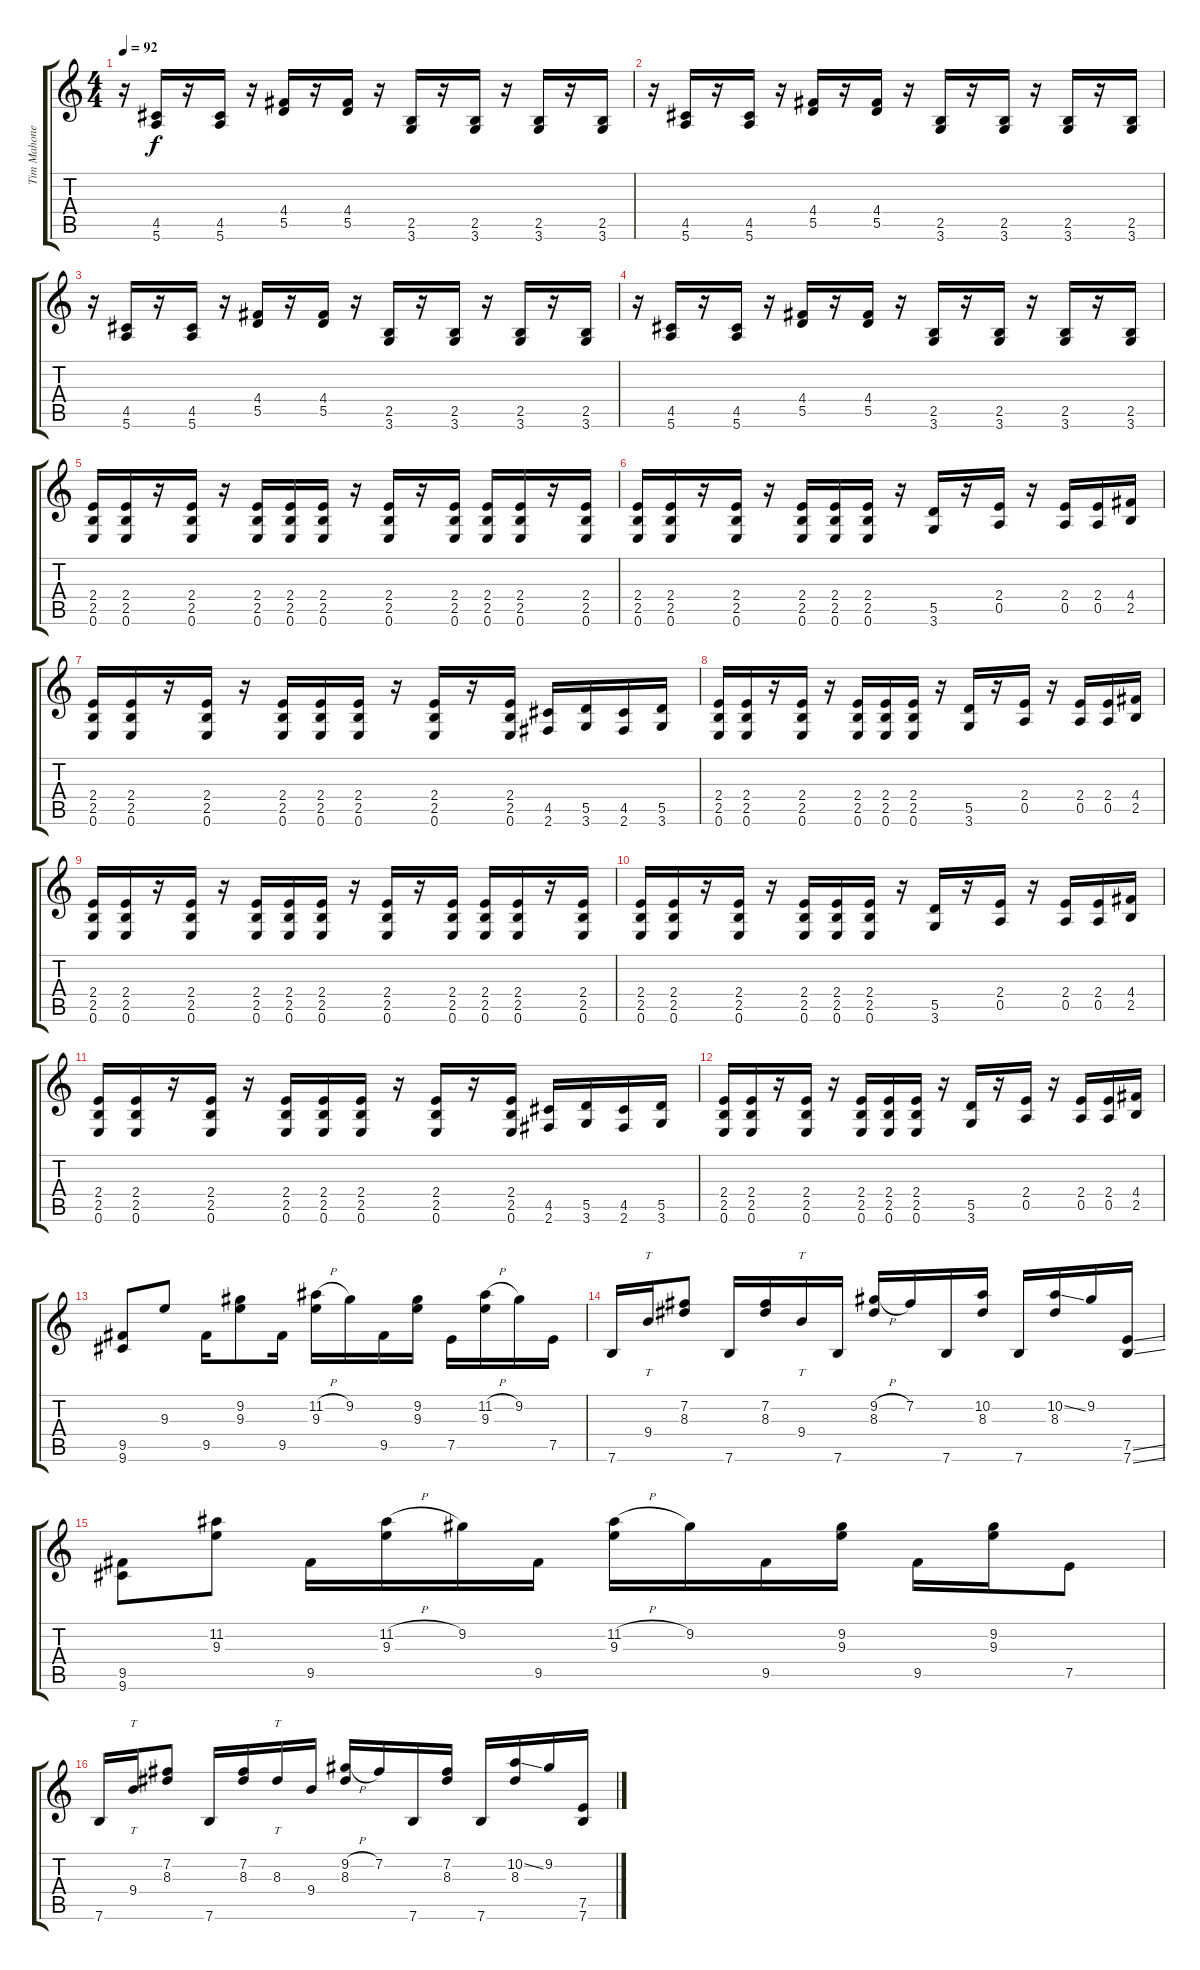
\track ("Tim Mahoney" "Tim Mahone") {instrument overdrivenguitar}
\staff {score tabs}
\tuning (E4 B3 G3 D3 A2 E2) {hide}
\ts (4 4)
\tempo 92
\clef g2
\ks c
r.16{dy f} (4.5 5.6).16 r.16 (4.5 5.6).16 r.16 (4.4 5.5).16 r.16 (4.4 5.5).16 r.16 (2.5 3.6).16 r.16 (2.5 3.6).16 r.16 (2.5 3.6).16 r.16 (2.5 3.6).16 |
r.16 (4.5 5.6).16 r.16 (4.5 5.6).16 r.16 (4.4 5.5).16 r.16 (4.4 5.5).16 r.16 (2.5 3.6).16 r.16 (2.5 3.6).16 r.16 (2.5 3.6).16 r.16 (2.5 3.6).16 |
r.16 (4.5 5.6).16 r.16 (4.5 5.6).16 r.16 (4.4 5.5).16 r.16 (4.4 5.5).16 r.16 (2.5 3.6).16 r.16 (2.5 3.6).16 r.16 (2.5 3.6).16 r.16 (2.5 3.6).16 |
r.16 (4.5 5.6).16 r.16 (4.5 5.6).16 r.16 (4.4 5.5).16 r.16 (4.4 5.5).16 r.16 (2.5 3.6).16 r.16 (2.5 3.6).16 r.16 (2.5 3.6).16 r.16 (2.5 3.6).16 |
(2.4 2.5 0.6).16 (2.4 2.5 0.6).16 r.16 (2.4 2.5 0.6).16 r.16 (2.4 2.5 0.6).16 (2.4 2.5 0.6).16 (2.4 2.5 0.6).16 r.16 (2.4 2.5 0.6).16 r.16 (2.4 2.5 0.6).16 (2.4 2.5 0.6).16 (2.4 2.5 0.6).16 r.16 (2.4 2.5 0.6).16 |
(2.4 2.5 0.6).16 (2.4 2.5 0.6).16 r.16 (2.4 2.5 0.6).16 r.16 (2.4 2.5 0.6).16 (2.4 2.5 0.6).16 (2.4 2.5 0.6).16 r.16 (5.5 3.6).16 r.16 (2.4 0.5).16 r.16 (2.4 0.5).16 (2.4 0.5).16 (4.4 2.5).16 |
(2.4 2.5 0.6).16 (2.4 2.5 0.6).16 r.16 (2.4 2.5 0.6).16 r.16 (2.4 2.5 0.6).16 (2.4 2.5 0.6).16 (2.4 2.5 0.6).16 r.16 (2.4 2.5 0.6).16 r.16 (2.4 2.5 0.6).16 (4.5 2.6).16 (5.5 3.6).16 (4.5 2.6).16 (5.5 3.6).16 |
(2.4 2.5 0.6).16 (2.4 2.5 0.6).16 r.16 (2.4 2.5 0.6).16 r.16 (2.4 2.5 0.6).16 (2.4 2.5 0.6).16 (2.4 2.5 0.6).16 r.16 (5.5 3.6).16 r.16 (2.4 0.5).16 r.16 (2.4 0.5).16 (2.4 0.5).16 (4.4 2.5).16 |
(2.4 2.5 0.6).16 (2.4 2.5 0.6).16 r.16 (2.4 2.5 0.6).16 r.16 (2.4 2.5 0.6).16 (2.4 2.5 0.6).16 (2.4 2.5 0.6).16 r.16 (2.4 2.5 0.6).16 r.16 (2.4 2.5 0.6).16 (2.4 2.5 0.6).16 (2.4 2.5 0.6).16 r.16 (2.4 2.5 0.6).16 |
(2.4 2.5 0.6).16 (2.4 2.5 0.6).16 r.16 (2.4 2.5 0.6).16 r.16 (2.4 2.5 0.6).16 (2.4 2.5 0.6).16 (2.4 2.5 0.6).16 r.16 (5.5 3.6).16 r.16 (2.4 0.5).16 r.16 (2.4 0.5).16 (2.4 0.5).16 (4.4 2.5).16 |
(2.4 2.5 0.6).16 (2.4 2.5 0.6).16 r.16 (2.4 2.5 0.6).16 r.16 (2.4 2.5 0.6).16 (2.4 2.5 0.6).16 (2.4 2.5 0.6).16 r.16 (2.4 2.5 0.6).16 r.16 (2.4 2.5 0.6).16 (4.5 2.6).16 (5.5 3.6).16 (4.5 2.6).16 (5.5 3.6).16 |
(2.4 2.5 0.6).16 (2.4 2.5 0.6).16 r.16 (2.4 2.5 0.6).16 r.16 (2.4 2.5 0.6).16 (2.4 2.5 0.6).16 (2.4 2.5 0.6).16 r.16 (5.5 3.6).16 r.16 (2.4 0.5).16 r.16 (2.4 0.5).16 (2.4 0.5).16 (4.4 2.5).16 |
(9.5 9.6).8 9.3.8 9.5.16 (9.2 9.3).8 9.5.16 (11.2{h} 9.3).16 9.2.16 9.5.16 (9.2 9.3).16 7.5.16 (11.2{h} 9.3).16 9.2.16 7.5.16 |
7.6.16 9.4.16{tt} (7.2 8.3).8 7.6.16 (7.2 8.3).16 9.4.16{tt} 7.6.16 (9.2{h} 8.3).16 7.2.16 7.6.16 (10.2 8.3).16 7.6.16 (10.2{ss} 8.3).16 9.2.16 (7.5{ss} 7.6{ss}).16 |
(9.5 9.6).8 (11.2 9.3).8 9.5.16 (11.2{h} 9.3).16 9.2.16 9.5.16 (11.2{h} 9.3).16 9.2.16 9.5.16 (9.2 9.3).16 9.5.16 (9.2 9.3).16 7.5.8 |
7.6.16 9.4.16{tt} (7.2 8.3).8 7.6.16 (7.2 8.3).16 8.3.16{tt} 9.4.16 (9.2{h} 8.3).16 7.2.16 7.6.16 (7.2 8.3).16 7.6.16 (10.2{ss} 8.3).16 9.2.16 (7.5{ss} 7.6{ss}).16
